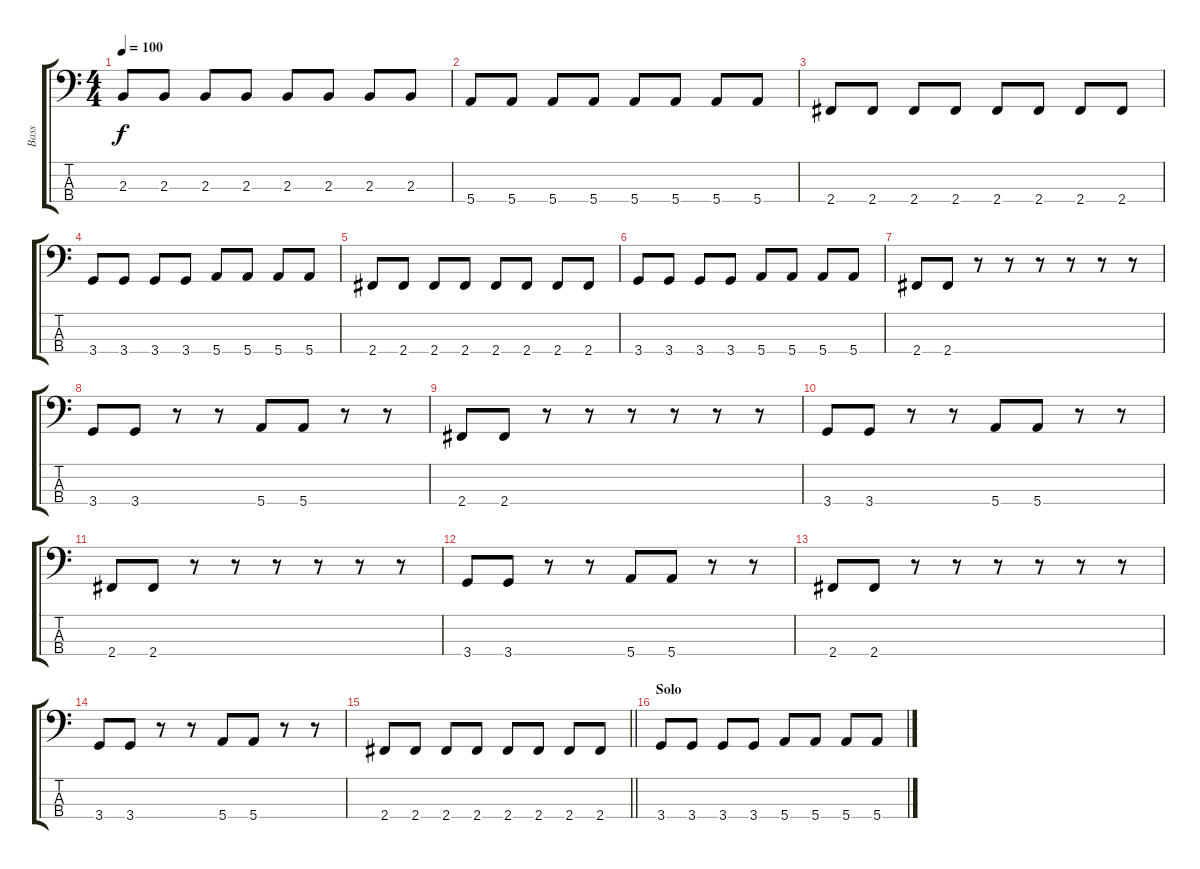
\track ("Bass" "Bass") {instrument electricbasspick}
\staff {score tabs}
\tuning (G2 D2 A1 E1) {hide}
\ts (4 4)
\tempo 100
\clef f4
\ks c
2.3.8{dy f} 2.3.8 2.3.8 2.3.8 2.3.8 2.3.8 2.3.8 2.3.8 |
5.4.8 5.4.8 5.4.8 5.4.8 5.4.8 5.4.8 5.4.8 5.4.8 |
2.4.8 2.4.8 2.4.8 2.4.8 2.4.8 2.4.8 2.4.8 2.4.8 |
3.4.8 3.4.8 3.4.8 3.4.8 5.4.8 5.4.8 5.4.8 5.4.8 |
2.4.8 2.4.8 2.4.8 2.4.8 2.4.8 2.4.8 2.4.8 2.4.8 |
3.4.8 3.4.8 3.4.8 3.4.8 5.4.8 5.4.8 5.4.8 5.4.8 |
2.4.8 2.4.8 r.8 r.8 r.8 r.8 r.8 r.8 |
3.4.8 3.4.8 r.8 r.8 5.4.8 5.4.8 r.8 r.8 |
2.4.8 2.4.8 r.8 r.8 r.8 r.8 r.8 r.8 |
3.4.8 3.4.8 r.8 r.8 5.4.8 5.4.8 r.8 r.8 |
2.4.8 2.4.8 r.8 r.8 r.8 r.8 r.8 r.8 |
3.4.8 3.4.8 r.8 r.8 5.4.8 5.4.8 r.8 r.8 |
2.4.8 2.4.8 r.8 r.8 r.8 r.8 r.8 r.8 |
3.4.8 3.4.8 r.8 r.8 5.4.8 5.4.8 r.8 r.8 |
\barLineRight lightlight
2.4.8 2.4.8 2.4.8 2.4.8 2.4.8 2.4.8 2.4.8 2.4.8 |
\section ("" "Solo")
3.4.8 3.4.8 3.4.8 3.4.8 5.4.8 5.4.8 5.4.8 5.4.8
